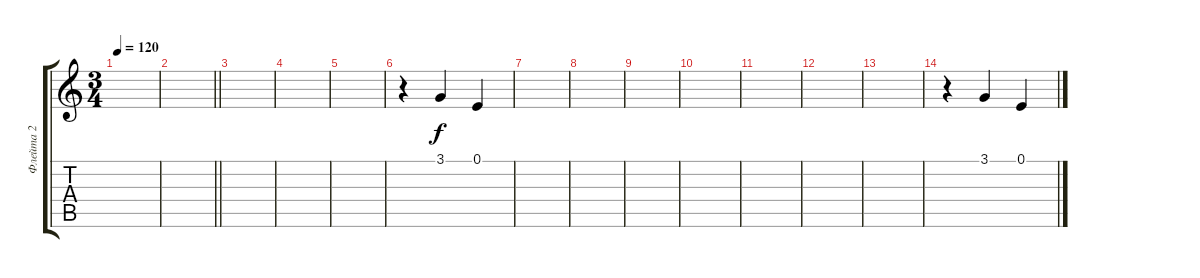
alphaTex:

\track ("Флейта 2" "Флейта 2") {instrument flute}
\staff {score tabs}
\tuning (E4 B3 G3 D3 A2 E2) {hide}
\ts (3 4)
\tempo 120
\clef g2
\ks c
|
\barLineRight lightlight
|
|
|
|
r.4 3.1.4 0.1.4 |
|
|
|
|
|
|
|
r.4 3.1.4 0.1.4
